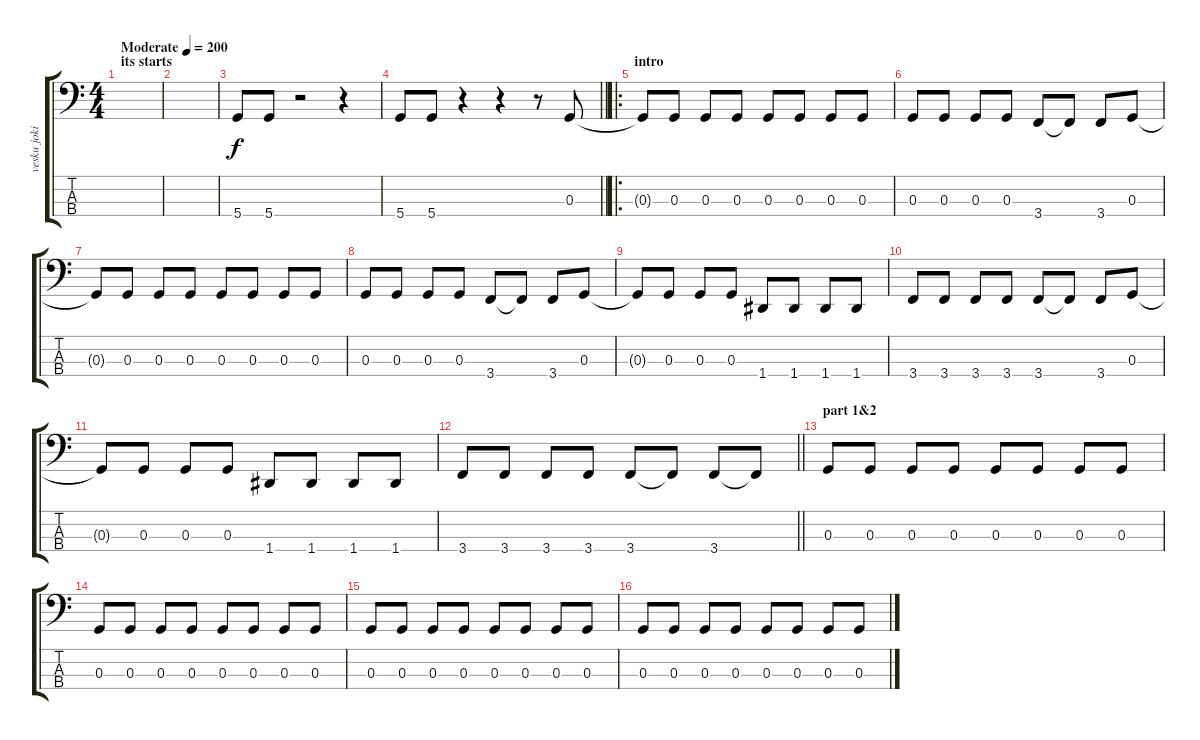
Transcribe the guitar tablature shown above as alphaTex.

\track ("vesku jokinen" "vesku joki") {instrument electricbassfinger}
\staff {score tabs}
\tuning (F2 C2 G1 D1) {hide}
\ts (4 4)
\section ("" "its starts")
\tempo (200 "Moderate")
\clef f4
\ks c
|
|
5.4.8 5.4.8 r.2 r.4 |
\barLineRight lightlight
5.4.8 5.4.8 r.4 r.4 r.8 0.3.8 |
\ro
\section ("" "intro")
0.3{t}.8 0.3.8 0.3.8 0.3.8 0.3.8 0.3.8 0.3.8 0.3.8 |
0.3.8 0.3.8 0.3.8 0.3.8 3.4.8 3.4{t}.8 3.4.8 0.3.8 |
0.3{t}.8 0.3.8 0.3.8 0.3.8 0.3.8 0.3.8 0.3.8 0.3.8 |
0.3.8 0.3.8 0.3.8 0.3.8 3.4.8 3.4{t}.8 3.4.8 0.3.8 |
0.3{t}.8 0.3.8 0.3.8 0.3.8 1.4.8 1.4.8 1.4.8 1.4.8 |
3.4.8 3.4.8 3.4.8 3.4.8 3.4.8 3.4{t}.8 3.4.8 0.3.8 |
0.3{t}.8 0.3.8 0.3.8 0.3.8 1.4.8 1.4.8 1.4.8 1.4.8 |
\barLineRight lightlight
3.4.8 3.4.8 3.4.8 3.4.8 3.4.8 3.4{t}.8 3.4.8 3.4{t}.8 |
\section ("" "part 1&2")
0.3.8 0.3.8 0.3.8 0.3.8 0.3.8 0.3.8 0.3.8 0.3.8 |
0.3.8 0.3.8 0.3.8 0.3.8 0.3.8 0.3.8 0.3.8 0.3.8 |
0.3.8 0.3.8 0.3.8 0.3.8 0.3.8 0.3.8 0.3.8 0.3.8 |
0.3.8 0.3.8 0.3.8 0.3.8 0.3.8 0.3.8 0.3.8 0.3.8
